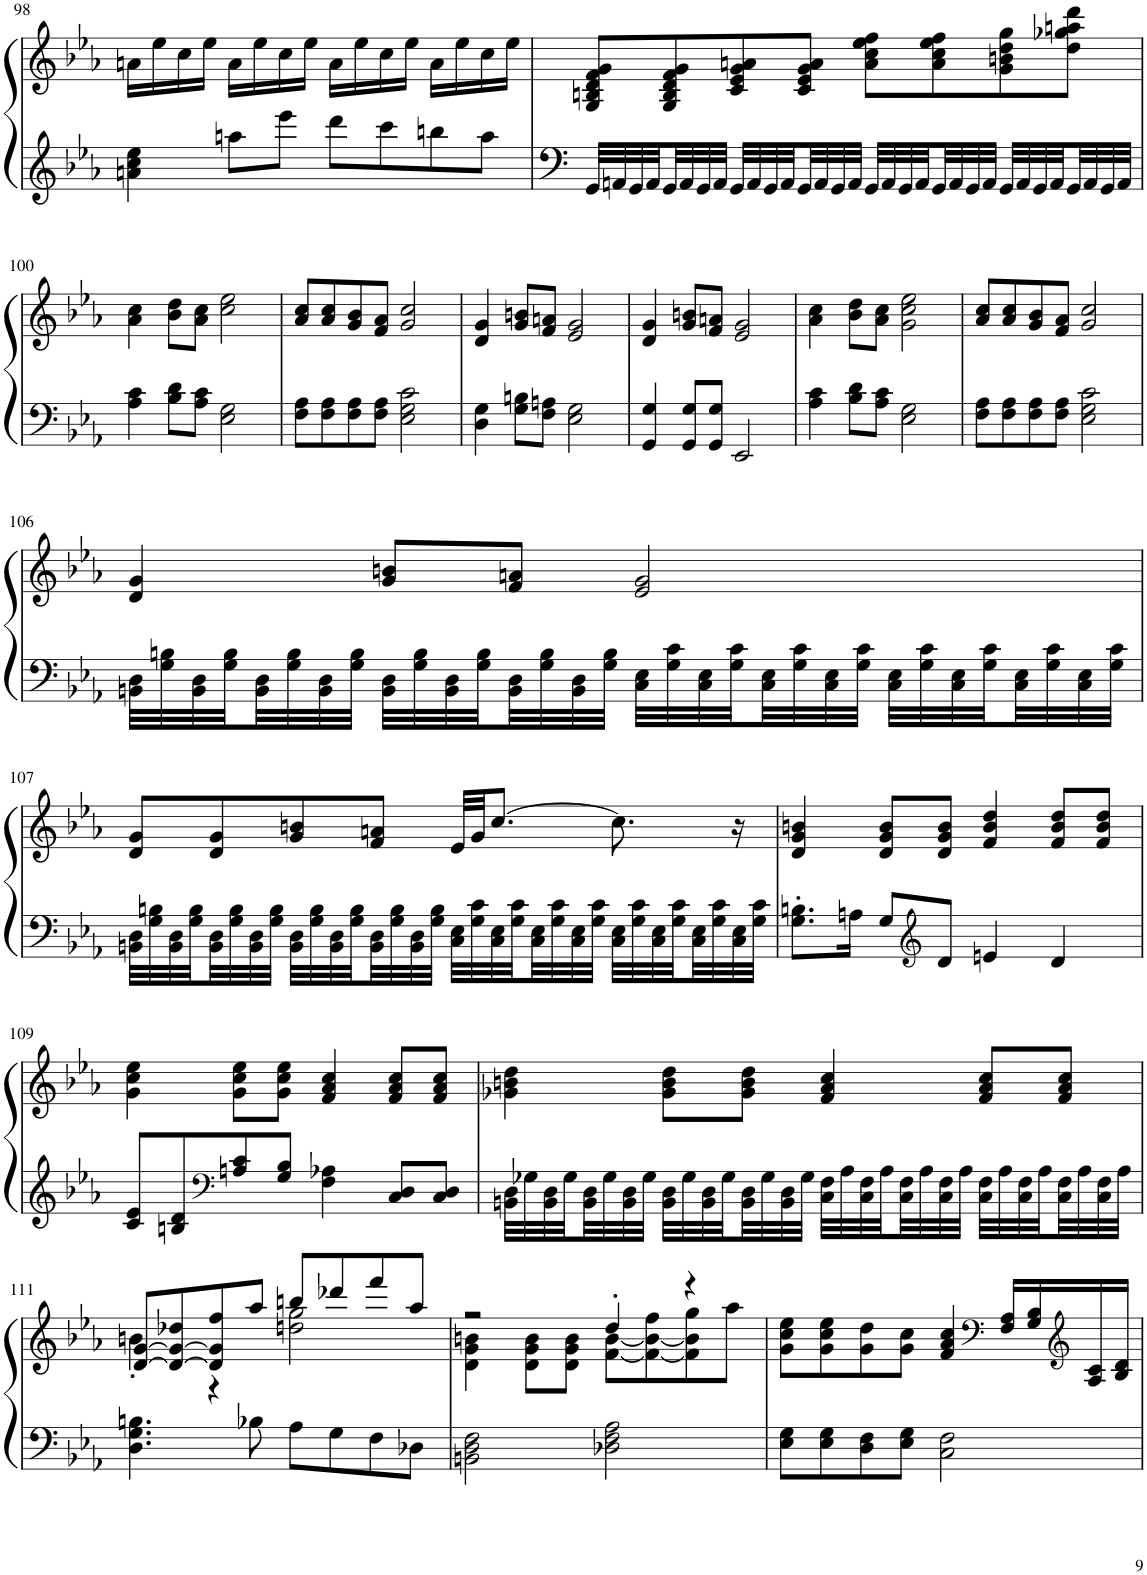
**kern	**kern
*part1	*part1
*staff2	*staff1
*I"Piano	*
*I'Pno.	*
!!LO:PB:g=z
*clefG2	*clefG2
*k[b-e-a-]	*k[b-e-a-]
*M4/4	*M4/4
=98	=98
4an\ 4cc\ 4ee-\	16an\LL
.	16ee-\
.	16cc\
.	16ee-\JJ
8aan\L	16a\LL
.	16ee-\
8eee-\J	16cc\
.	16ee-\JJ
8ddd\L	16a\LL
.	16ee-\
8ccc\	16cc\
.	16ee-\JJ
8bbn\	16a\LL
.	16ee-\
8aa\J	16cc\
.	16ee-\JJ
=99	=99
32GG/LLL	8G/ 8Bn/ 8d/ 8f/ 8g/L
32AAn/	.
32GG/	.
32AA/	.
32GG/	8G/ 8B/ 8d/ 8f/ 8g/
32AA/	.
32GG/	.
32AA/JJJ	.
32GG/LLL	8c/ 8e-/ 8g/ 8an/
32AA/	.
32GG/	.
32AA/	.
32GG/	8c/ 8e-/ 8g/ 8a/J
32AA/	.
32GG/	.
32AA/JJJ	.
32GG/LLL	8a\ 8cc\ 8ee-\ 8ff\L
32AA/	.
32GG/	.
32AA/	.
32GG/	8a\ 8cc\ 8ee-\ 8ff\
32AA/	.
32GG/	.
32AA/JJJ	.
32GG/LLL	8g\ 8bn\ 8dd\ 8gg\
32AA/	.
32GG/	.
32AA/	.
32GG/	8dd\ 8gg-X\ 8aan\ 8ddd\J
32AA/	.
32GG/	.
32AA/JJJ	.
!!LO:LB:g=z
=100	=100
4A-\ 4c\	4a-\ 4cc\
8B-\ 8d\L	8b-\ 8dd\L
8A-\ 8c\J	8a-\ 8cc\J
2E-\ 2G\	2cc\ 2ee-\
=101	=101
8F\ 8A-\L	8a-/ 8cc/L
8F\ 8A-\	8a-/ 8cc/
8F\ 8A-\	8g/ 8b-/
8F\ 8A-\J	8f/ 8a-/J
2E-\ 2G\ 2c\	2g/ 2cc/
=102	=102
4D\ 4G\	4d/ 4g/
8G\ 8Bn\L	8g/ 8bn/L
8F\ 8An\J	8f/ 8an/J
2E-\ 2G\	2e-/ 2g/
=103	=103
4GG/ 4G/	4d/ 4g/
8GG/ 8G/L	8g/ 8bn/L
8GG/ 8G/J	8f/ 8an/J
2EE-/	2e-/ 2g/
=104	=104
4A-\ 4c\	4a-\ 4cc\
8B-\ 8d\L	8b-\ 8dd\L
8A-\ 8c\J	8a-\ 8cc\J
2E-\ 2G\	2g\ 2cc\ 2ee-\
=105	=105
8F\ 8A-\L	8a-/ 8cc/L
8F\ 8A-\	8a-/ 8cc/
8F\ 8A-\	8g/ 8b-/
8F\ 8A-\J	8f/ 8a-/J
2E-\ 2G\ 2c\	2g/ 2cc/
!!LO:LB:g=z
=106	=106
32BBn\ 32D\LLL	4d/ 4g/
32G\ 32Bn\	.
32BB\ 32D\	.
32G\ 32B\	.
32BB\ 32D\	.
32G\ 32B\	.
32BB\ 32D\	.
32G\ 32B\JJJ	.
32BB\ 32D\LLL	8g/ 8bn/L
32G\ 32B\	.
32BB\ 32D\	.
32G\ 32B\	.
32BB\ 32D\	8f/ 8an/J
32G\ 32B\	.
32BB\ 32D\	.
32G\ 32B\JJJ	.
32C\ 32E-\LLL	2e-/ 2g/
32G\ 32c\	.
32C\ 32E-\	.
32G\ 32c\	.
32C\ 32E-\	.
32G\ 32c\	.
32C\ 32E-\	.
32G\ 32c\JJJ	.
32C\ 32E-\LLL	.
32G\ 32c\	.
32C\ 32E-\	.
32G\ 32c\	.
32C\ 32E-\	.
32G\ 32c\	.
32C\ 32E-\	.
32G\ 32c\JJJ	.
!!LO:LB:g=z
=107	=107
32BBn\ 32D\LLL	8d/ 8g/L
32G\ 32Bn\	.
32BB\ 32D\	.
32G\ 32B\	.
32BB\ 32D\	8d/ 8g/
32G\ 32B\	.
32BB\ 32D\	.
32G\ 32B\JJJ	.
32BB\ 32D\LLL	8g/ 8bn/
32G\ 32B\	.
32BB\ 32D\	.
32G\ 32B\	.
32BB\ 32D\	8f/ 8an/J
32G\ 32B\	.
32BB\ 32D\	.
32G\ 32B\JJJ	.
32C\ 32E-\LLL	32e-/LLL
32G\ 32c\	32g/JJ
32C\ 32E-\	[8.cc/J
32G\ 32c\	.
32C\ 32E-\	.
32G\ 32c\	.
32C\ 32E-\	.
32G\ 32c\JJJ	.
32C\ 32E-\LLL	8.cc\]
32G\ 32c\	.
32C\ 32E-\	.
32G\ 32c\	.
32C\ 32E-\	.
32G\ 32c\	.
32C\ 32E-\	16r
32G\ 32c\JJJ	.
=108	=108
8.G\' 8.Bn\'L	4d/ 4g/ 4bn/
16An\Jk	.
8G/L	8d/ 8g/ 8b/L
*clefG2	*
8d/J	8d/ 8g/ 8b/J
4en/	4f/ 4b/ 4dd/
4d/	8f/ 8b/ 8dd/L
.	8f/ 8b/ 8dd/J
!!LO:LB:g=z
=109	=109
8c/ 8e-/L	4g\ 4cc\ 4ee-\
8Bn/ 8d/	.
*clefF4	*
8An/ 8c/	8g\ 8cc\ 8ee-\L
8G/ 8B/J	8g\ 8cc\ 8ee-\J
4F\ 4A-X\	4f/ 4a-/ 4cc/
8C/ 8D/L	8f/ 8a-/ 8cc/L
8C/ 8D/J	8f/ 8a-/ 8cc/J
=110	=110
32BBn\ 32D\LLL	4g-X\ 4bn\ 4dd\
32G-X\	.
32BB\ 32D\	.
32G-\	.
32BB\ 32D\	.
32G-\	.
32BB\ 32D\	.
32G-\JJJ	.
32BB\ 32D\LLL	8g-\ 8b\ 8dd\L
32G-\	.
32BB\ 32D\	.
32G-\	.
32BB\ 32D\	8g-\ 8b\ 8dd\J
32G-\	.
32BB\ 32D\	.
32G-\JJJ	.
32C\ 32F\LLL	4f/ 4a-/ 4cc/
32A-\	.
32C\ 32F\	.
32A-\	.
32C\ 32F\	.
32A-\	.
32C\ 32F\	.
32A-\JJJ	.
32C\ 32F\LLL	8f/ 8a-/ 8cc/L
32A-\	.
32C\ 32F\	.
32A-\	.
32C\ 32F\	8f/ 8a-/ 8cc/J
32A-\	.
32C\ 32F\	.
32A-\JJJ	.
!!LO:LB:g=z
=111	=111
*	*^
4.D\ 4.G\ 4.Bn\	[8d/ [8g/L	4bn'\
.	8d/_ 8g/_ 8dd-X/	.
.	8d/] 8g/] 8ff/	4r
8B-X\	8aa-/J	.
8A-\L	8bbn/L	2ddn\ 2gg\
8G\	8ddd-X/	.
8F\	8fff/	.
8D-X\J	8aa-/J	.
=112	=112	=112
2BBn\ 2D\ 2F\	2r	4d\ 4g\ 4bn\
.	.	8d\ 8g\ 8b\L
.	.	8d\ 8g\ 8b\J
2D-X\ 2F\ 2A-\	4dd'/	[8f\ [8b\L
.	.	8f\_ 8b\_ 8ff\
.	4r	8f\] 8b\] 8gg\
.	.	8aa-\J
*	*v	*v
=113	=113
8E-\ 8G\L	8g\ 8cc\ 8ee-\L
8E-\ 8G\	8g\ 8cc\ 8ee-\
8D\ 8F\	8g\ 8dd\
8E-\ 8G\J	8g\ 8cc\J
2C\ 2F\	4f/ 4a-/ 4cc/
*	*clefF4
.	16F/ 16A-/LL
.	16G/ 16B-/
*	*clefG2
.	16A-/ 16c/
.	16B-/ 16d/JJ
=	=
*-	*-
